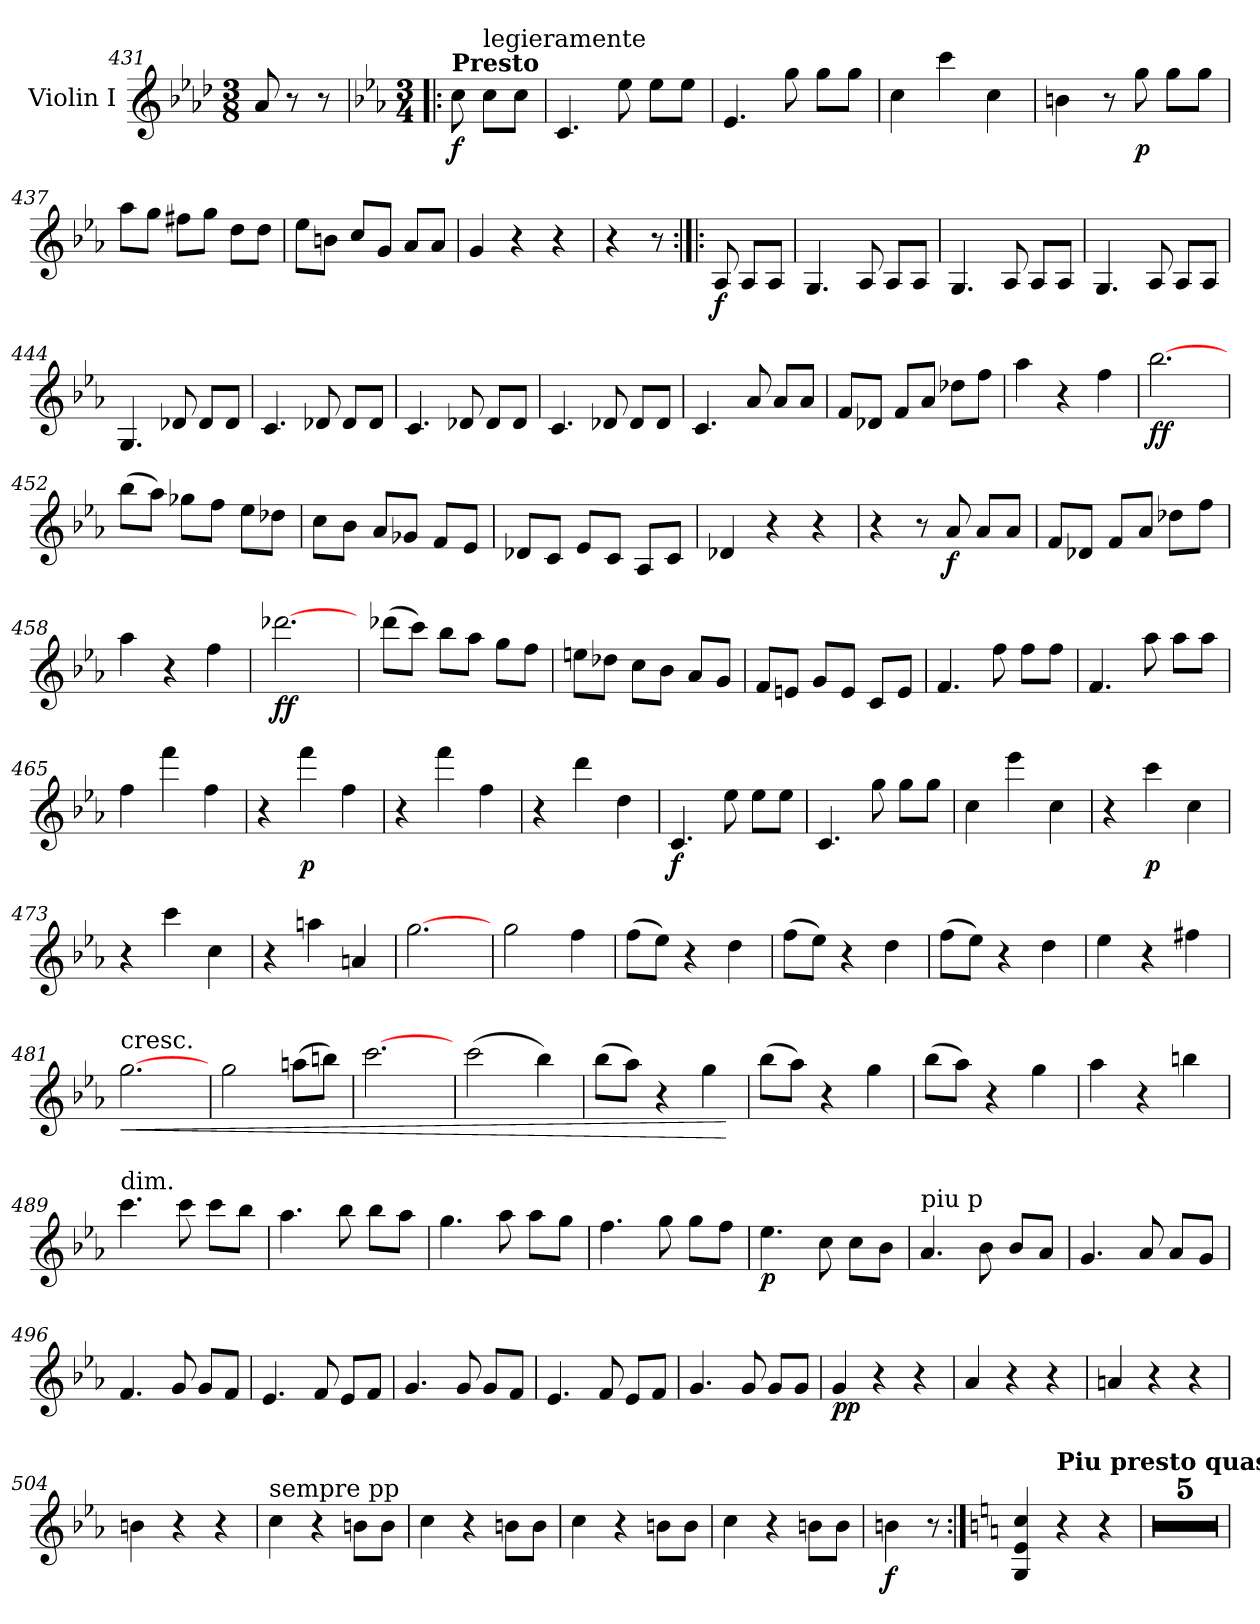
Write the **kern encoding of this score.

**kern	**dynam
*part1	*part1
*staff1	*staff1
*I"Violin I	*
*I'Vln	*
*clefG2	*
*k[b-e-a-d-]	*
*A-:	*
*M3/8	*
=431	=431
8a-	.
8r	.
8r	.
=432!|:	=432!|:
*k[b-e-a-]	*
*c:	*
*M3/4	*
!LO:TX:a:B:t=Presto	!
8cc	f
!LO:TX:a:t=legieramente	!
8cc\L	.
8cc\J	.
=433	=433
4.c	.
8ee-	.
8ee-\L	.
8ee-\J	.
=434	=434
4.e-	.
8gg	.
8gg\L	.
8gg\J	.
=435	=435
4cc	.
4ccc	.
4cc	.
=436	=436
4bn	.
8r	.
8gg	p
8gg\L	.
8gg\J	.
=437	=437
8aa-\L	.
8gg\J	.
8ff#X\L	.
8gg\J	.
8dd\L	.
8dd\J	.
=438	=438
8ee-\L	.
8bn\J	.
8cc/L	.
8g/J	.
8a-/L	.
8a-/J	.
=439	=439
4g	.
4r	.
4r	.
=440	=440
4r	.
8r	.
=:|!|:	=:|!|:
8A-	f
8A-/L	.
8A-/J	.
=441	=441
4.G	.
8A-	.
8A-/L	.
8A-/J	.
=442	=442
4.G	.
8A-	.
8A-/L	.
8A-/J	.
=443	=443
4.G	.
8A-	.
8A-/L	.
8A-/J	.
=444	=444
4.G	.
8d-X	.
8d-/L	.
8d-/J	.
=445	=445
4.c	.
8d-X	.
8d-/L	.
8d-/J	.
=446	=446
4.c	.
8d-X	.
8d-/L	.
8d-/J	.
=447	=447
4.c	.
8d-X	.
8d-/L	.
8d-/J	.
=448	=448
4.c	.
8a-	.
8a-/L	.
8a-/J	.
=449	=449
8f/L	.
8d-X/J	.
8f/L	.
8a-/J	.
8dd-X\L	.
8ff\J	.
=450	=450
4aa-	.
4r	.
4ff	.
=451	=451
[2.bb-	ff
=452	=452
(8bb-\L	.
8aa-\J)	.
8gg-X\L	.
8ff\J	.
8ee-\L	.
8dd-X\J	.
=453	=453
8cc\L	.
8b-\J	.
8a-/L	.
8g-X/J	.
8f/L	.
8e-/J	.
=454	=454
8d-X/L	.
8c/J	.
8e-/L	.
8c/J	.
8A-/L	.
8c/J	.
=455	=455
4d-X	.
4r	.
4r	.
=456	=456
4r	.
8r	.
8a-	f
8a-/L	.
8a-/J	.
=457	=457
8f/L	.
8d-X/J	.
8f/L	.
8a-/J	.
8dd-X\L	.
8ff\J	.
=458	=458
4aa-	.
4r	.
4ff	.
=459	=459
[2.ddd-X	ff
=460	=460
(8ddd-X\L	.
8ccc\J)	.
8bb-\L	.
8aa-\J	.
8gg\L	.
8ff\J	.
=461	=461
8een\L	.
8dd-X\J	.
8cc\L	.
8b-\J	.
8a-/L	.
8g/J	.
=462	=462
8f/L	.
8en/J	.
8g/L	.
8e/J	.
8c/L	.
8e/J	.
=463	=463
4.f	.
8ff	.
8ff\L	.
8ff\J	.
=464	=464
4.f	.
8aa-	.
8aa-\L	.
8aa-\J	.
=465	=465
4ff	.
4fff	.
4ff	.
=466	=466
4r	.
4fff	p
4ff	.
=467	=467
4r	.
4fff	.
4ff	.
=468	=468
4r	.
4ddd	.
4dd	.
=469	=469
4.c	f
8ee-	.
8ee-\L	.
8ee-\J	.
=470	=470
4.c	.
8gg	.
8gg\L	.
8gg\J	.
=471	=471
4cc	.
4eee-	.
4cc	.
=472	=472
4r	.
4ccc	p
4cc	.
=473	=473
4r	.
4ccc	.
4cc	.
=474	=474
4r	.
4aan	.
4an	.
=475	=475
[2.gg	.
=476	=476
2gg	.
4ff	.
=477	=477
(8ff\L	.
8ee-\J)	.
4r	.
4dd	.
=478	=478
(8ff\L	.
8ee-\J)	.
4r	.
4dd	.
=479	=479
(8ff\L	.
8ee-\J)	.
4r	.
4dd	.
=480	=480
4ee-	.
4r	.
4ff#X	.
=481	=481
!LO:TX:a:t=cresc.	!
!	!LO:HP:b
[2.gg	<
=482	=482
2gg	.
(8aan\L	.
8bbn\J)	.
=483	=483
[2.ccc	.
=484	=484
(2ccc	.
4bb-)	.
=485	=485
(8bb-\L	.
8aa-\J)	.
4r	.
4gg	.
.	[
=486	=486
(8bb-\L	.
8aa-\J)	.
4r	.
4gg	.
=487	=487
(8bb-\L	.
8aa-\J)	.
4r	.
4gg	.
=488	=488
4aa-	.
4r	.
4bbn	.
=489	=489
!LO:TX:a:t=dim.	!
4.ccc	.
8ccc	.
8ccc\L	.
8bb-\J	.
=490	=490
4.aa-	.
8bb-	.
8bb-\L	.
8aa-\J	.
=491	=491
4.gg	.
8aa-	.
8aa-\L	.
8gg\J	.
=492	=492
4.ff	.
8gg	.
8gg\L	.
8ff\J	.
=493	=493
4.ee-	p
8cc	.
8cc\L	.
8b-\J	.
=494	=494
!LO:TX:a:t=piu p	!
4.a-	.
8b-	.
8b-/L	.
8a-/J	.
=495	=495
4.g	.
8a-	.
8a-/L	.
8g/J	.
=496	=496
4.f	.
8g	.
8g/L	.
8f/J	.
=497	=497
4.e-	.
8f	.
8e-/L	.
8f/J	.
=498	=498
4.g	.
8g	.
8g/L	.
8f/J	.
=499	=499
4.e-	.
8f	.
8e-/L	.
8f/J	.
=500	=500
4.g	.
8g	.
8g/L	.
8g/J	.
=501	=501
4g	pp
4r	.
4r	.
=502	=502
4a-	.
4r	.
4r	.
=503	=503
4an	.
4r	.
4r	.
=504	=504
4bn	.
4r	.
4r	.
=505	=505
!LO:TX:a:t=sempre pp	!
4cc	.
4r	.
8bn\L	.
8b\J	.
=506	=506
4cc	.
4r	.
8bn\L	.
8b\J	.
=507	=507
4cc	.
4r	.
8bn\L	.
8b\J	.
=508	=508
4cc	.
4r	.
8bn\L	.
8b\J	.
=509	=509
4bn	f
8r	.
=510:|!	=510:|!
*k[]	*
*C:	*
4G 4e 4cc	.
!LO:TX:a:B:t=Piu presto quasi prestissimo	!
4r	.
4r	.
=511	=511
2.r	.
=512	=512
2.r	.
=513	=513
2.r	.
=514	=514
2.r	.
=515	=515
2.r	.
=	=
*-	*-
